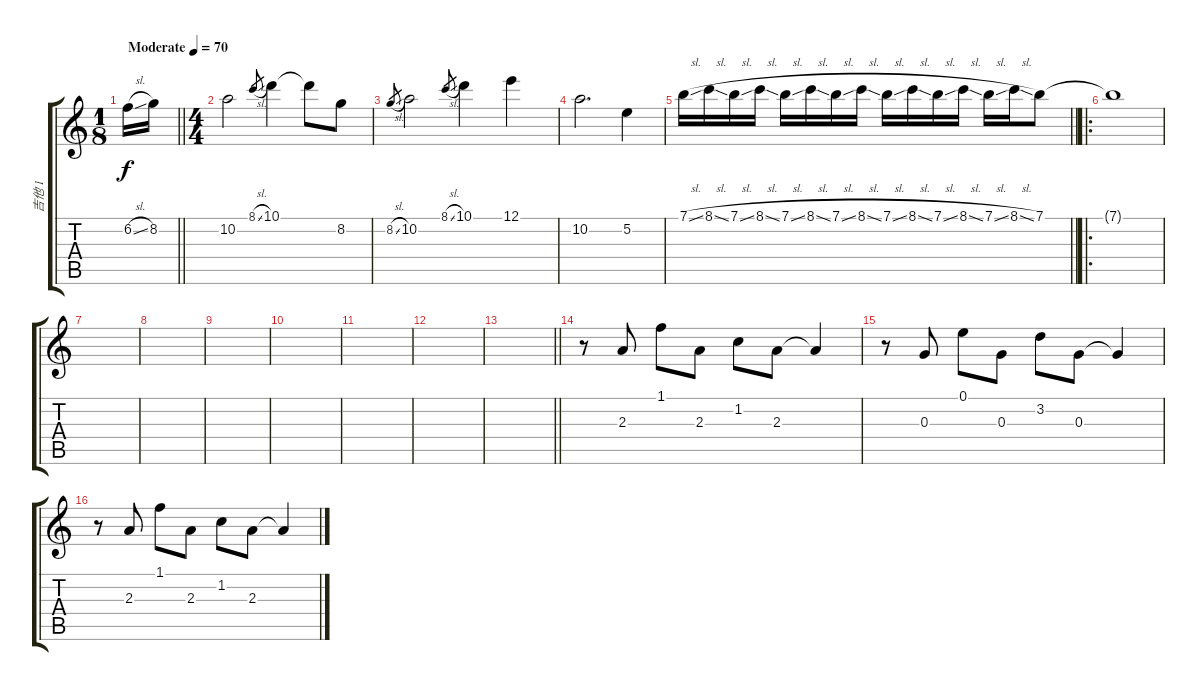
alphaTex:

\track ("吉他 1" "吉他 1") {instrument distortionguitar}
\staff {score tabs}
\tuning (E4 B3 G3 D3 A2 E2) {hide}
\ts (1 8)
\tempo (70 "Moderate")
\clef g2
\barLineRight lightlight
\ks c
6.2{sl}.16{dy f instrument distortionguitar} 8.2.16 |
\ts (4 4)
10.2.2 8.1{sl}.8{gr} 10.1.4 10.1{t}.8 8.2.8 |
8.2{sl}.8{gr} 10.2.2 8.1{sl}.8{gr} 10.1.4 12.1.4 |
10.2.2{d} 5.2.4 |
\barLineRight lightlight
7.1{sl}.16 8.1{sl}.16 7.1{sl}.16 8.1{sl}.16 7.1{sl}.16 8.1{sl}.16 7.1{sl}.16 8.1{sl}.16 7.1{sl}.16 8.1{sl}.16 7.1{sl}.16 8.1{sl}.16 7.1{sl}.16 8.1{sl}.16 7.1.8 |
\ro
7.1{t}.1 |
|
|
|
|
|
|
\barLineRight lightlight
|
r.8 2.3.8 1.1.8 2.3.8 1.2.8 2.3.8 2.3{t}.4 |
r.8 0.3.8 0.1.8 0.3.8 3.2.8 0.3.8 0.3{t}.4 |
r.8 2.3.8 1.1.8 2.3.8 1.2.8 2.3.8 2.3{t}.4
